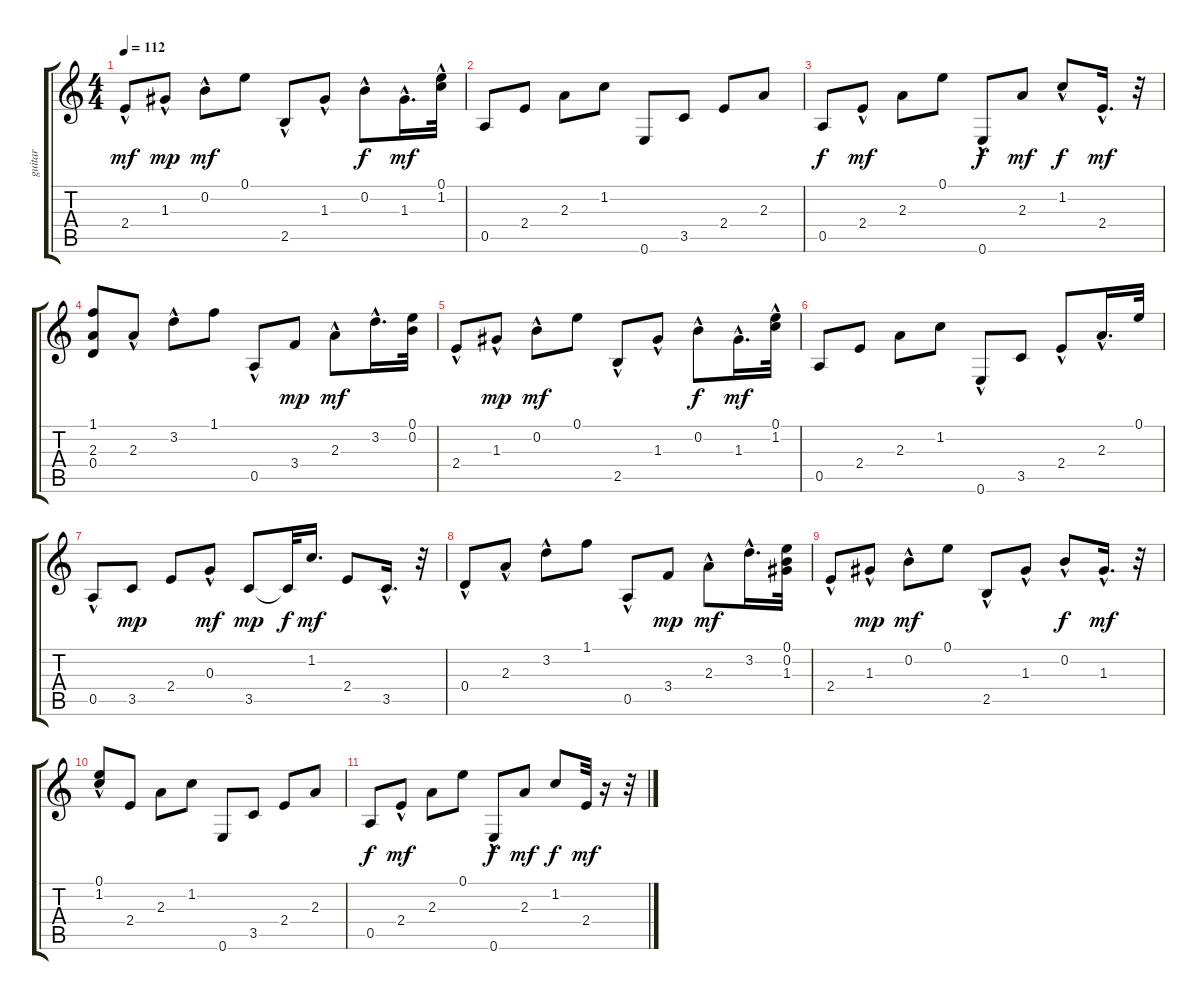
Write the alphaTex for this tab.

\track ("guitar" "guitar") {instrument acousticguitarnylon}
\staff {score tabs}
\tuning (E4 B3 G3 D3 A2 E2) {hide}
\ts (4 4)
\tempo 112
\clef g2
\ks c
2.4{hac}.8{dy mf} 1.3{hac}.8{dy mp} 0.2{hac}.8{dy mf} 0.1.8 2.5{hac}.8 1.3{hac}.8 0.2{hac}.8{dy f} 1.3{hac}.16{d dy mf} (0.1 1.2{hac}).32 |
0.5.8 2.4.8 2.3.8 1.2.8 0.6.8 3.5.8 2.4.8 2.3.8 |
0.5.8{dy f} 2.4{hac}.8{dy mf} 2.3.8 0.1.8 0.6{hac}.8{dy f} 2.3.8{dy mf} 1.2{hac}.8{dy f} 2.4{hac}.16{d dy mf} r.32 |
(1.1 2.3 0.4).8 2.3{hac}.8 3.2{hac}.8 1.1.8 0.5{hac}.8 3.4.8{dy mp} 2.3{hac}.8{dy mf} 3.2{hac}.16{d} (0.1 0.2).32 |
2.4{hac}.8 1.3{hac}.8{dy mp} 0.2{hac}.8{dy mf} 0.1.8 2.5{hac}.8 1.3{hac}.8 0.2{hac}.8{dy f} 1.3{hac}.16{d dy mf} (0.1 1.2{hac}).32 |
0.5.8 2.4.8 2.3.8 1.2.8 0.6{hac}.8 3.5.8 2.4{hac}.8 2.3{hac}.16{d} 0.1.32 |
0.5{hac}.8 3.5.8{dy mp} 2.4.8 0.3{hac}.8{dy mf} 3.5.8{dy mp} 3.5{t}.32{dy f} 1.2.16{d dy mf} 2.4.8 3.5{hac}.16{d} r.32 |
0.4{hac}.8 2.3{hac}.8 3.2{hac}.8 1.1.8 0.5{hac}.8 3.4.8{dy mp} 2.3{hac}.8{dy mf} 3.2{hac}.16{d} (0.1 0.2 1.3).32 |
2.4{hac}.8 1.3{hac}.8{dy mp} 0.2{hac}.8{dy mf} 0.1.8 2.5{hac}.8 1.3{hac}.8 0.2{hac}.8{dy f} 1.3{hac}.16{d dy mf} r.32 |
(0.1 1.2{hac}).8 2.4.8 2.3.8 1.2.8 0.6.8 3.5.8 2.4.8 2.3.8 |
0.5.8{dy f} 2.4{hac}.8{dy mf} 2.3.8 0.1.8 0.6{hac}.8{dy f} 2.3.8{dy mf} 1.2.8{dy f} 2.4.32{dy mf} r.16 r.32
